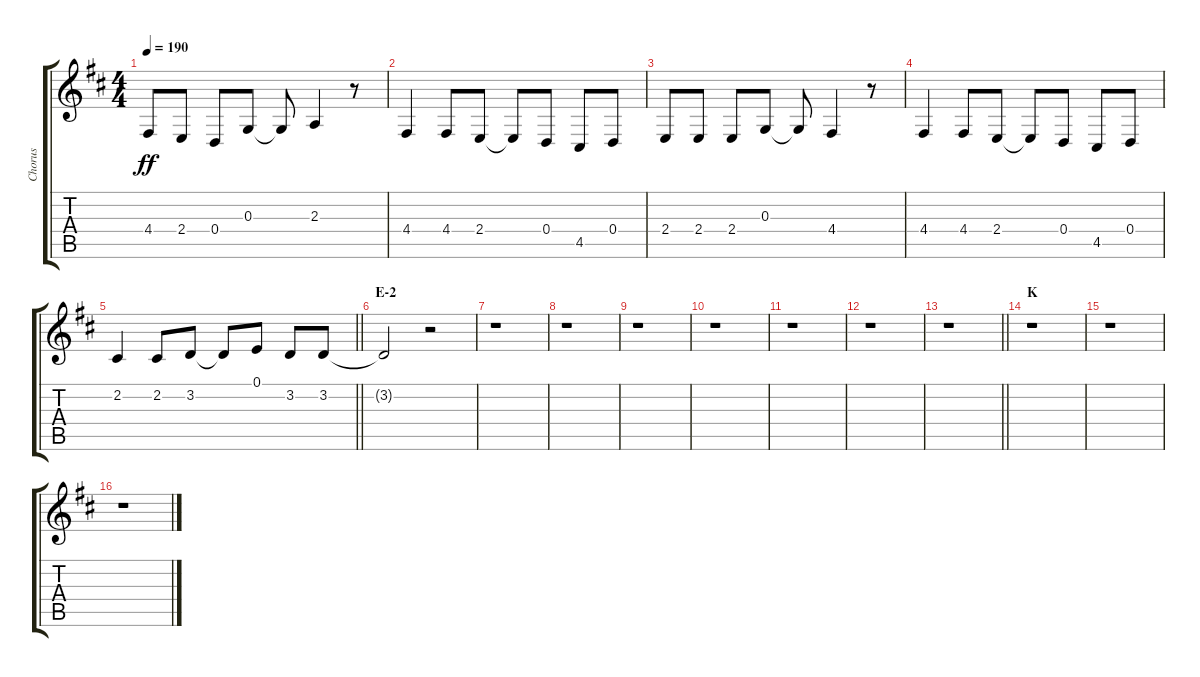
\track ("Chorus" "Chorus") {instrument voiceoohs}
\staff {score tabs}
\tuning (E4 B3 G3 D3 A2 E2) {hide}
\ts (4 4)
\tempo 190
\clef g2
\ks d
4.4.8{dy ff} 2.4.8 0.4.8 0.3.8 0.3{t}.8 2.3.4 r.8 |
4.4.4 4.4.8 2.4.8 2.4{t}.8 0.4.8 4.5.8 0.4.8 |
2.4.8 2.4.8 2.4.8 0.3.8 0.3{t}.8 4.4.4 r.8 |
4.4.4 4.4.8 2.4.8 2.4{t}.8 0.4.8 4.5.8 0.4.8 |
\barLineRight lightlight
2.2.4 2.2.8 3.2.8 3.2{t}.8 0.1.8 3.2.8 3.2.8 |
\section ("" "E-2")
3.2{t}.2 r.2 |
r.1 |
r.1 |
r.1 |
r.1 |
r.1 |
r.1 |
\barLineRight lightlight
r.1 |
\section ("" "K")
r.1 |
r.1 |
r.1
